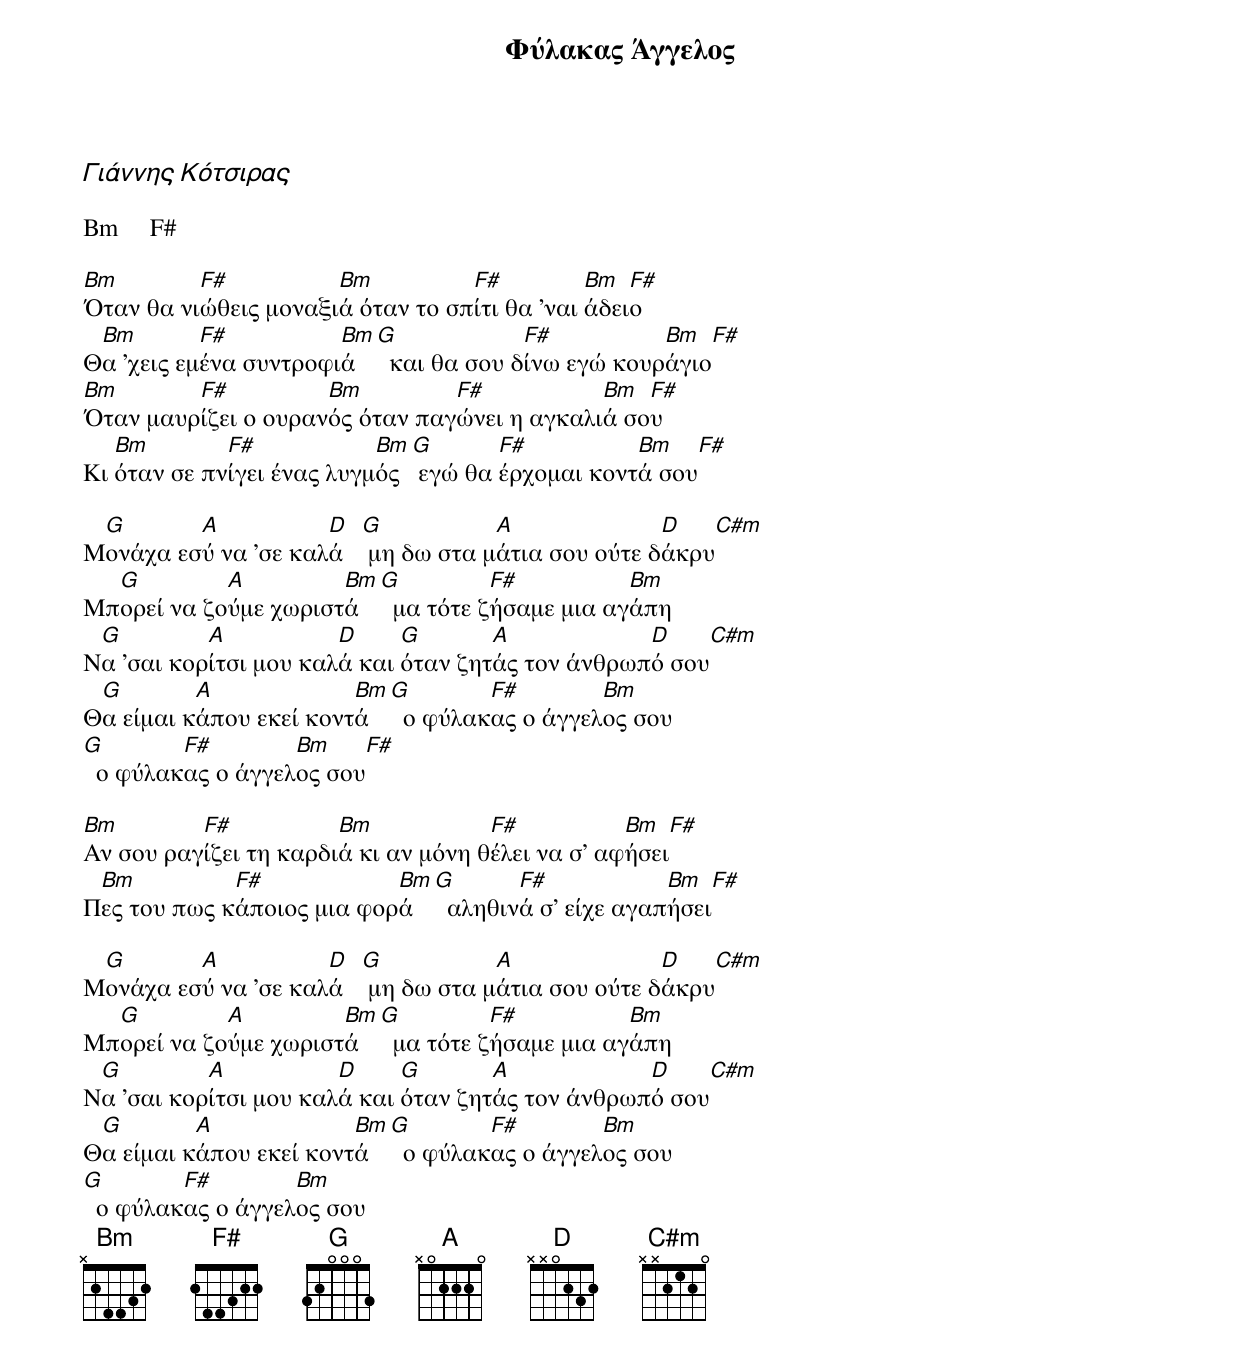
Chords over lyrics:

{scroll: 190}
{title: Φύλακας Άγγελος}
{comment_italic: Γιάννης Κότσιρας}

Bm     F#

Bm        F#          Bm          F#          Bm  F#
Όταν θα νιώθεις μοναξιά όταν το σπίτι θα 'ναι άδειο
 Bm        F#          Bm  G             F#          Bm   F#
Θα 'χεις εμένα συντροφιά     και θα σου δίνω εγώ κουράγιο
Bm       F#          Bm         F#           Bm  F#
Όταν μαυρίζει ο ουρανός όταν παγώνει η αγκαλιά σου
   Bm        F#            Bm  G       F#          Bm   F#
Κι όταν σε πνίγει ένας λυγμός   εγώ θα έρχομαι κοντά σου

 G       A           D   G           A              D   C#m
Μονάχα εσύ να 'σε καλά    μη δω στα μάτια σου ούτε δάκρυ
  G         A         Bm  G          F#          Bm
Μπορεί να ζούμε χωριστά     μα τότε ζήσαμε μια αγάπη
 G         A           D     G       A            D    C#m
Να 'σαι κορίτσι μου καλά και όταν ζητάς τον άνθρωπό σου
 G        A             Bm  G        F#        Bm
Θα είμαι κάπου εκεί κοντά     ο φύλακας ο άγγελος σου
G        F#        Bm      F#
  ο φύλακας ο άγγελος σου

Bm        F#           Bm            F#           Bm  F#
Αν σου ραγίζει τη καρδιά κι αν μόνη θέλει να σ' αφήσει
 Bm          F#            Bm  G       F#            Bm   F#
Πες του πως κάποιος μια φορά     αληθινά σ' είχε αγαπήσει

 G       A           D   G           A              D   C#m
Μονάχα εσύ να 'σε καλά    μη δω στα μάτια σου ούτε δάκρυ
  G         A         Bm  G          F#          Bm
Μπορεί να ζούμε χωριστά     μα τότε ζήσαμε μια αγάπη
 G         A           D     G       A            D    C#m
Να 'σαι κορίτσι μου καλά και όταν ζητάς τον άνθρωπό σου
 G        A             Bm  G        F#        Bm
Θα είμαι κάπου εκεί κοντά     ο φύλακας ο άγγελος σου
G        F#        Bm
  ο φύλακας ο άγγελος σου
